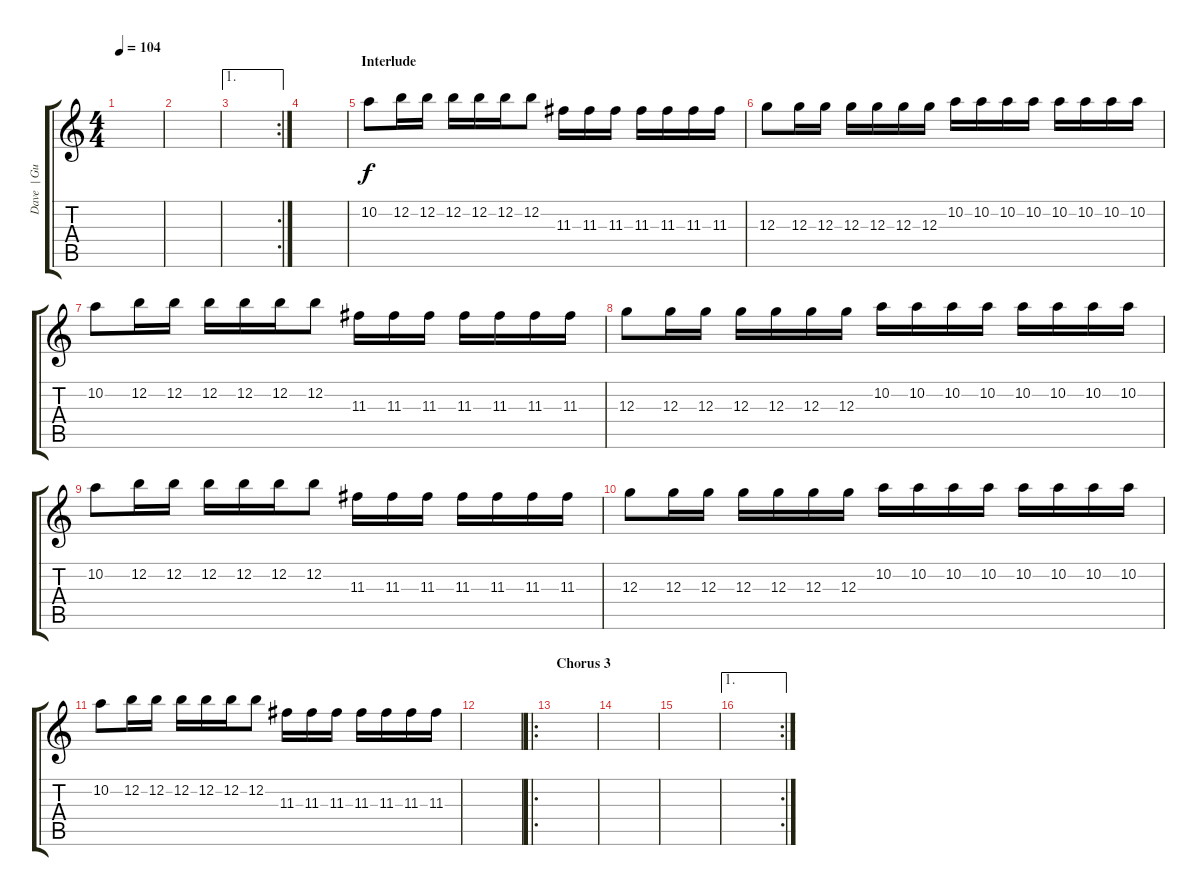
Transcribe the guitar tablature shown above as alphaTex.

\track ("Dave  | Guitar 2" "Dave  | Gu") {instrument distortionguitar}
\staff {score tabs}
\tuning (E4 B3 G3 D3 A2 D2) {hide}
\ts (4 4)
\tempo 104
\clef g2
\ks c
|
|
\ae 1
\rc 2
|
|
\section ("" "Interlude")
10.2.8 12.2.16 12.2.16 12.2.16 12.2.16 12.2.16 12.2.8 11.3.16 11.3.16 11.3.16 11.3.16 11.3.16 11.3.16 11.3.16 |
12.3.8 12.3.16 12.3.16 12.3.16 12.3.16 12.3.16 12.3.16 10.2.16 10.2.16 10.2.16 10.2.16 10.2.16 10.2.16 10.2.16 10.2.16 |
10.2.8 12.2.16 12.2.16 12.2.16 12.2.16 12.2.16 12.2.8 11.3.16 11.3.16 11.3.16 11.3.16 11.3.16 11.3.16 11.3.16 |
12.3.8 12.3.16 12.3.16 12.3.16 12.3.16 12.3.16 12.3.16 10.2.16 10.2.16 10.2.16 10.2.16 10.2.16 10.2.16 10.2.16 10.2.16 |
10.2.8 12.2.16 12.2.16 12.2.16 12.2.16 12.2.16 12.2.8 11.3.16 11.3.16 11.3.16 11.3.16 11.3.16 11.3.16 11.3.16 |
12.3.8 12.3.16 12.3.16 12.3.16 12.3.16 12.3.16 12.3.16 10.2.16 10.2.16 10.2.16 10.2.16 10.2.16 10.2.16 10.2.16 10.2.16 |
10.2.8 12.2.16 12.2.16 12.2.16 12.2.16 12.2.16 12.2.8 11.3.16 11.3.16 11.3.16 11.3.16 11.3.16 11.3.16 11.3.16 |
|
\ro
\section ("" "Chorus 3")
|
|
|
\ae 1
\rc 2
